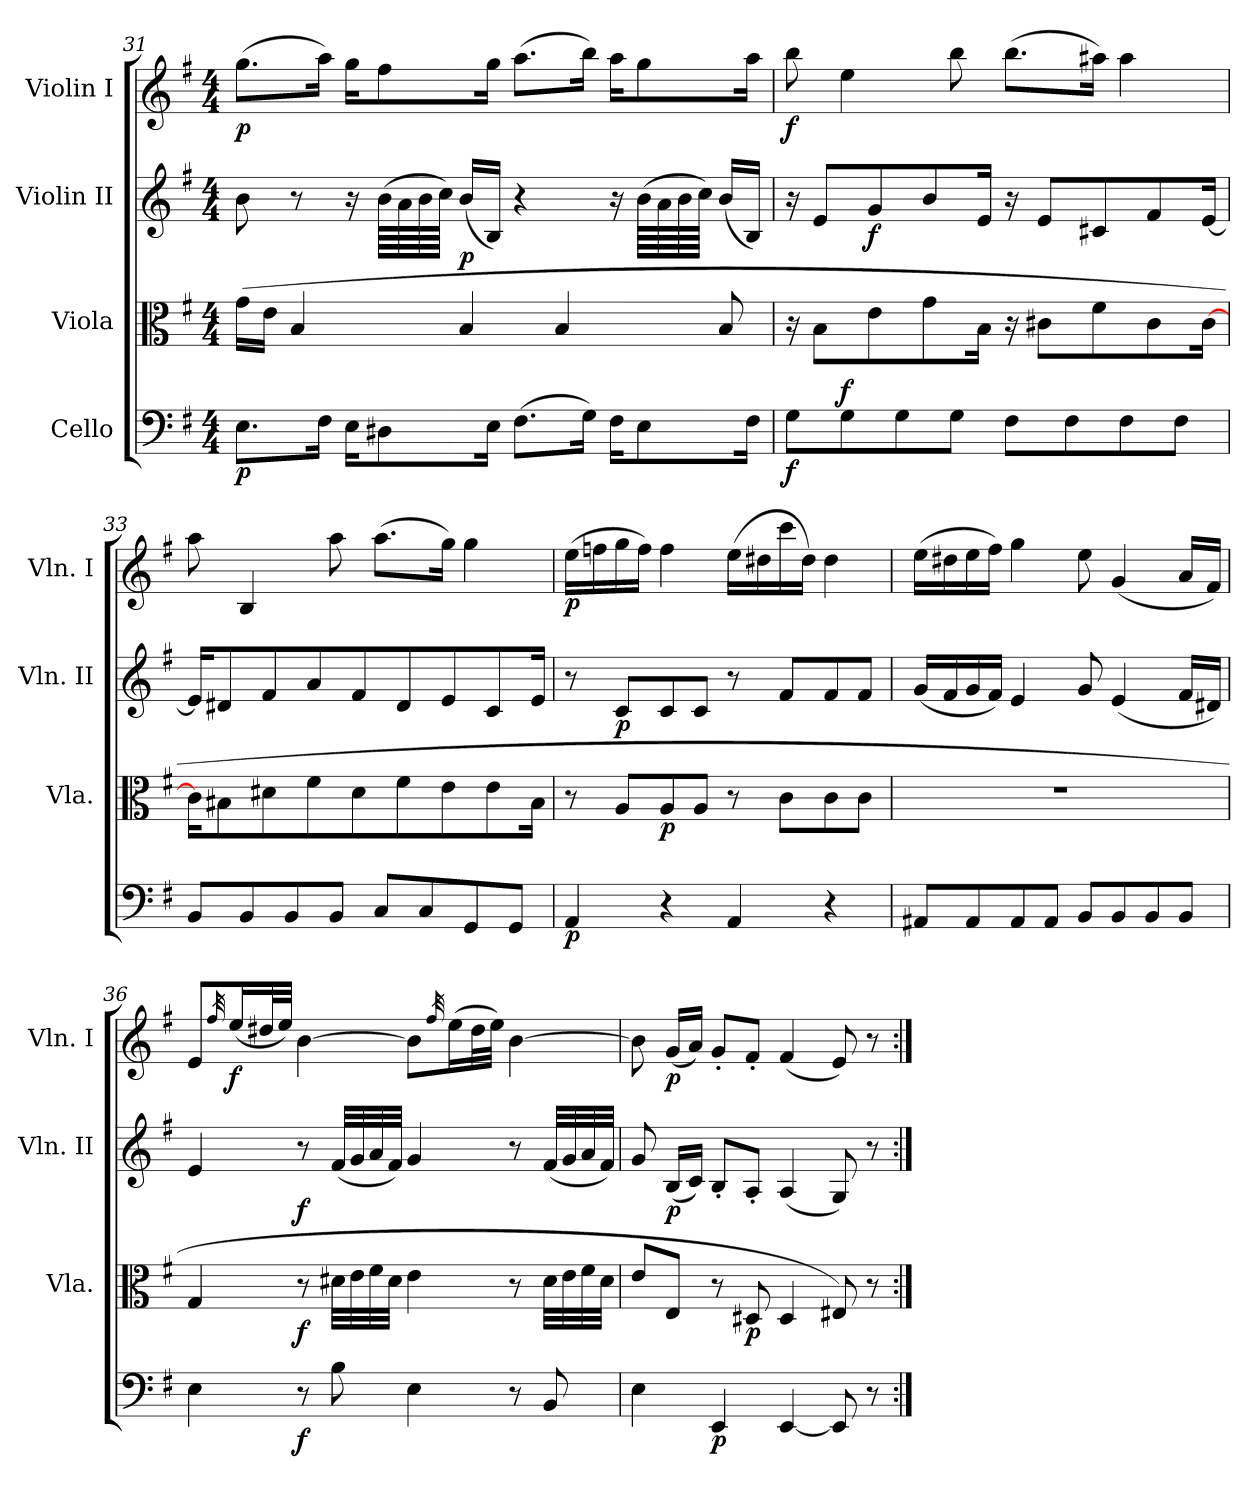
**kern	**dynam	**kern	**dynam	**kern	**dynam	**kern	**dynam
*part4	*part4	*part3	*part3	*part2	*part2	*part1	*part1
*staff4	*staff4	*staff3	*staff3	*staff2	*staff2	*staff1	*staff1
*I"Cello	*	*I"Viola	*	*I"Violin II	*	*I"Violin I	*
*	*	*I'Vla.	*	*I'Vln. II	*	*I'Vln. I	*
*clefF4	*	*clefC3	*	*clefG2	*	*clefG2	*
*k[f#]	*	*k[f#]	*	*k[f#]	*	*k[f#]	*
*e:	*	*e:	*	*e:	*	*e:	*
*M4/4	*	*M4/4	*	*M4/4	*	*M4/4	*
=31	=31	=31	=31	=31	=31	=31	=31
!	!LO:DY:b	!	!	!	!	!	!LO:DY:b
(8.E\L	p	(16g\LL	.	8b\	.	(8.gg\L	p
.	.	16e\JJ	.	.	.	.	.
.	.	4B/	.	8r	.	.	.
16F#\Jk	.	.	.	.	.	16aa\Jk)	.
16E\KL	.	.	.	16r	.	16gg\KL	.
8D#X\	.	.	.	(64b\LLLL	.	8ff#\	.
.	.	.	.	64a\	.	.	.
.	.	.	.	64b\	.	.	.
.	.	.	.	64cc\JJJJ)	.	.	.
!	!	!	!LO:DY:a	!	!	!	!
.	.	4B/	p	(16b/LL	.	.	.
16E\Jk	.	.	.	16B/JJ)	.	16gg\Jk	.
(8.F#\L	.	.	.	4r	.	(8.aa\L	.
.	.	4B/	.	.	.	.	.
16G\Jk)	.	.	.	.	.	16bb\Jk)	.
16F#\KL	.	.	.	16r	.	16aa\KL	.
8E\	.	.	.	(64b\LLLL	.	8gg\	.
.	.	.	.	64a\	.	.	.
.	.	.	.	64b\	.	.	.
.	.	.	.	64cc\JJJJ)	.	.	.
.	.	8B/	.	(16b/LL	.	.	.
16F#\Jk	.	.	.	16B/JJ)	.	16aa\Jk	.
=32	=32	=32	=32	=32	=32	=32	=32
!	!LO:DY:b	!	!	!	!	!	!LO:DY:b
8G\L	f	16r	.	16r	.	8bb\	f
.	.	8B\L	.	8e/L	.	.	.
!	!LO:DY:a	!	!	!	!	!	!
8G\	f	.	.	.	.	4ee\	.
!	!	!	!	!	!LO:DY:b	!	!
.	.	8e\	.	8g/	f	.	.
8G\	.	.	.	.	.	.	.
.	.	8g\	.	8b/	.	.	.
8G\J	.	.	.	.	.	8bb\	.
.	.	16B\Jk	.	16e/Jk	.	.	.
8F#\L	.	16r	.	16r	.	(8.bb\L	.
.	.	8c#X\L	.	8e/L	.	.	.
8F#\	.	.	.	.	.	.	.
.	.	8f#\	.	8c#X/	.	16aa#X\Jk)	.
8F#\	.	.	.	.	.	4aa#\	.
.	.	8c#\	.	8f#/	.	.	.
8F#\J	.	.	.	.	.	.	.
.	.	[16c#\Jk	.	[16e/Jk	.	.	.
!!LO:LB:g=z
=33	=33	=33	=33	=33	=33	=33	=33
8BB/L	.	16c\KL]	.	16e/KL]	.	8aa\	.
.	.	8B#X\	.	8d#X/	.	.	.
8BB/	.	.	.	.	.	4B/	.
.	.	8d#X\	.	8f#/	.	.	.
8BB/	.	.	.	.	.	.	.
.	.	8f#\	.	8a/	.	.	.
8BB/J	.	.	.	.	.	8aa\	.
.	.	8d#\	.	8f#/	.	.	.
8C/L	.	.	.	.	.	(8.aa\L	.
.	.	8f#\	.	8d#/	.	.	.
8C/	.	.	.	.	.	.	.
.	.	8e\	.	8e/	.	16gg\Jk)	.
8GG/	.	.	.	.	.	4gg\	.
.	.	8e\	.	8c/	.	.	.
8GG/J	.	.	.	.	.	.	.
.	.	16B#\Jk	.	16e/Jk	.	.	.
=34	=34	=34	=34	=34	=34	=34	=34
!	!LO:DY:b	!	!	!	!	!	!LO:DY:b
4AA/	p	8r	.	8r	.	(16ee\LL	p
.	.	.	.	.	.	16ffn\	.
!	!	!	!	!	!LO:DY:b	!	!
.	.	8A/L	.	8c/L	p	16gg\	.
.	.	.	.	.	.	16ff\JJ)	.
!	!	!	!LO:DY:b	!	!	!	!
4r	.	8A/	p	8c/	.	4ff\	.
.	.	8A/J	.	8c/J	.	.	.
4AA/	.	8r	.	8r	.	(16ee\LL	.
.	.	.	.	.	.	16dd#X\	.
.	.	8c\L	.	8f#/L	.	16ccc\	.
.	.	.	.	.	.	16dd#\JJ)	.
4r	.	8c\	.	8f#/	.	4dd#\	.
.	.	8c\J	.	8f#/J	.	.	.
=35	=35	=35	=35	=35	=35	=35	=35
8AA#X/L	.	1r	.	(16g/LL	.	(16ee\LL	.
.	.	.	.	16f#/	.	16dd#X\	.
8AA#/	.	.	.	16g/	.	16ee\	.
.	.	.	.	16f#/JJ)	.	16ff#\JJ)	.
8AA#/	.	.	.	4e/	.	4gg\	.
8AA#/J	.	.	.	.	.	.	.
8BB/L	.	.	.	8g/	.	8ee\	.
8BB/	.	.	.	(4e/	.	(4g/	.
8BB/	.	.	.	.	.	.	.
8BB/J	.	.	.	16f#/LL	.	16a/LL	.
.	.	.	.	16d#X/JJ)	.	16f#/JJ)	.
=36	=36	=36	=36	=36	=36	=36	=36
4E\	.	4G/	.	4e/	.	8e/L	.
.	.	.	.	.	.	32qff#/	.
!	!	!	!	!	!	!	!LO:DY:b
.	.	.	.	.	.	(16ee/L	f
.	.	.	.	.	.	32dd#X/L	.
.	.	.	.	.	.	32ee/JJJ)	.
!	!LO:DY:b	!	!LO:DY:b	!	!LO:DY:b	!	!
8r	f	8r	f	8r	f	[4b\	.
8B\	.	32d#X\LLL	.	(32f#/LLL	.	.	.
.	.	32e\	.	32g/	.	.	.
.	.	32f#\	.	32a/	.	.	.
.	.	32d#\JJJ	.	32f#/JJJ)	.	.	.
4E\	.	4e\	.	4g/	.	8b\L]	.
.	.	.	.	.	.	32qff#/	.
.	.	.	.	.	.	(16ee\L	.
.	.	.	.	.	.	32dd#\L	.
.	.	.	.	.	.	32ee\JJJ)	.
8r	.	8r	.	8r	.	[4b\	.
8BB/	.	32d#\LLL	.	(32f#/LLL	.	.	.
.	.	32e\	.	32g/	.	.	.
.	.	32f#\	.	32a/	.	.	.
.	.	32d#\JJJ	.	32f#/JJJ)	.	.	.
=37	=37	=37	=37	=37	=37	=37	=37
4E\	.	8e/L	.	8g/	.	8b\]	.
!	!	!	!	!	!LO:DY:b	!	!LO:DY:b
.	.	8E/J	.	(16B/LL	p	(16g/LL	p
.	.	.	.	16c/JJ)	.	16a/JJ)	.
!	!LO:DY:b	!	!	!	!	!	!
4EE/	p	8r	.	8B'/L	.	8g'/L	.
!	!	!	!LO:DY:b	!	!	!	!
.	.	8D#X/	p	8A'/J	.	8f#'/J	.
[4EE/	.	4D#/	.	(4A/	.	(4f#/	.
8EE/]	.	8E#X/)	.	8G/)	.	8e/)	.
8r	.	8r	.	8r	.	8r	.
=:|!	=:|!	=:|!	=:|!	=:|!	=:|!	=:|!	=:|!
*-	*-	*-	*-	*-	*-	*-	*-
